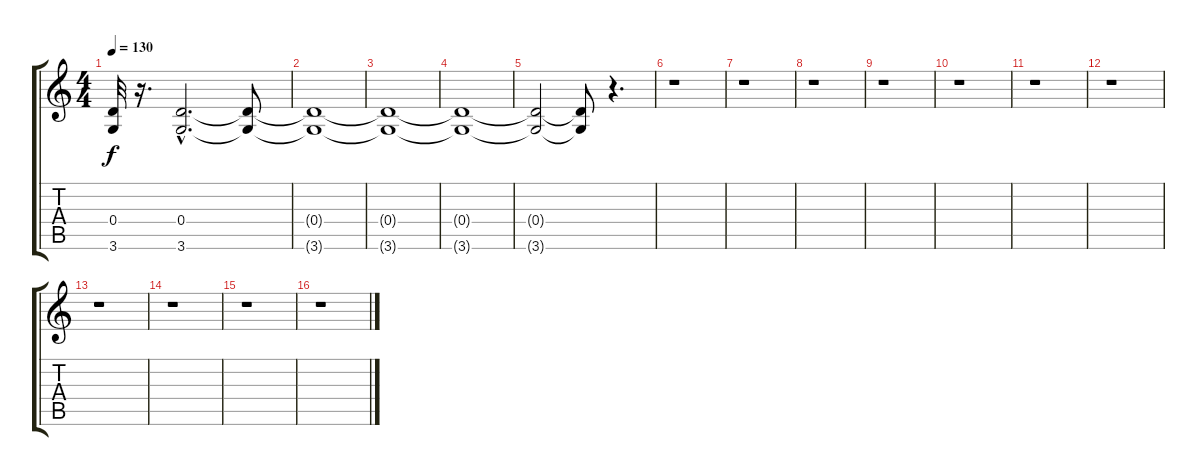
\track "" {instrument overdrivenguitar}
\staff {score tabs}
\tuning (E4 B3 G3 D3 A2 E2) {hide}
\ts (4 4)
\tempo 130
\clef g2
\ks c
(0.4 3.6).32{dy f} r.16{d} (0.4{hac} 3.6{hac}).2{d} (0.4{t} 3.6{t}).8 |
(0.4{t} 3.6{t}).1 |
(0.4{t} 3.6{t}).1 |
(0.4{t} 3.6{t}).1 |
(0.4{t} 3.6{t}).2 (0.4{t} 3.6{t}).8 r.4{d} |
r.1 |
r.1 |
r.1 |
r.1 |
r.1 |
r.1 |
r.1 |
r.1 |
r.1 |
r.1 |
r.1
